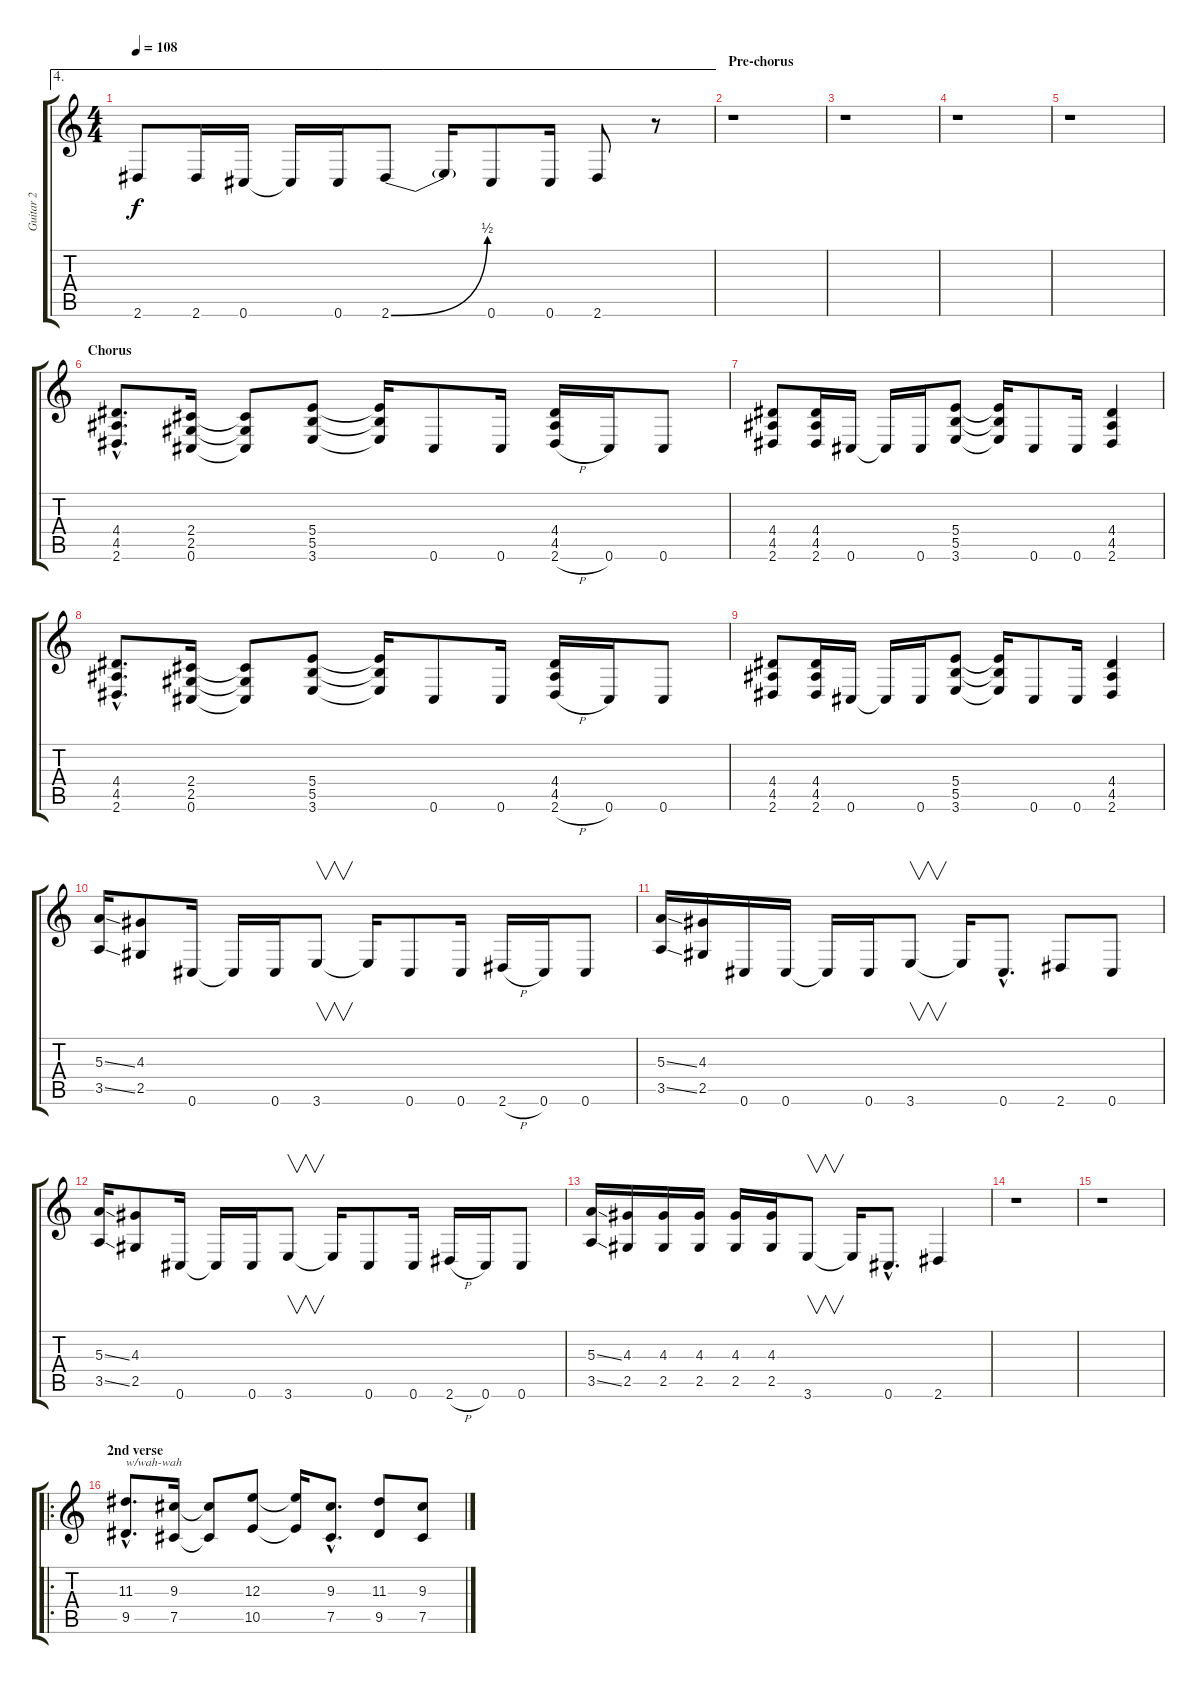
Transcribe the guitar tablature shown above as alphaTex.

\track ("Guitar 2" "Guitar 2") {instrument distortionguitar}
\staff {score tabs}
\tuning (Db4 Ab3 E3 B2 Gb2 Db2) {hide}
\ae 4
\ts (4 4)
\tempo 108
\clef g2
\ks c
2.6.8{dy f} 2.6.16 0.6.16 0.6{t}.16 0.6.16 2.6{be (bend 0 0 60 2)}.8 2.6{t}.16 0.6.8 0.6.16 2.6.8 r.8 |
\section ("" "Pre-chorus")
r.1 |
r.1 |
r.1 |
r.1 |
\section ("" "Chorus")
(4.4{hac} 4.5{hac} 2.6{hac}).8{d} (2.4 2.5 0.6).16 (2.4{t} 2.5{t} 0.6{t}).8 (5.4 5.5 3.6).8 (5.4{t} 5.5{t} 3.6{t}).16 0.6.8 0.6.16 (4.4 4.5 2.6{h}).16 0.6.16 0.6.8 |
(4.4 4.5 2.6).8 (4.4 4.5 2.6).16 0.6.16 0.6{t}.16 0.6.16 (5.4 5.5 3.6).8 (5.4{t} 5.5{t} 3.6{t}).16 0.6.8 0.6.16 (4.4 4.5 2.6).4 |
(4.4{hac} 4.5{hac} 2.6{hac}).8{d} (2.4 2.5 0.6).16 (2.4{t} 2.5{t} 0.6{t}).8 (5.4 5.5 3.6).8 (5.4{t} 5.5{t} 3.6{t}).16 0.6.8 0.6.16 (4.4 4.5 2.6{h}).16 0.6.16 0.6.8 |
(4.4 4.5 2.6).8 (4.4 4.5 2.6).16 0.6.16 0.6{t}.16 0.6.16 (5.4 5.5 3.6).8 (5.4{t} 5.5{t} 3.6{t}).16 0.6.8 0.6.16 (4.4 4.5 2.6).4 |
(5.3{ss} 3.5{ss}).16 (4.3 2.5).8 0.6.16 0.6{t}.16 0.6.16 3.6.8{v} 3.6{t}.16 0.6.8 0.6.16 2.6{h}.16 0.6.16 0.6.8 |
(5.3{ss} 3.5{ss}).16 (4.3 2.5).16 0.6.16 0.6.16 0.6{t}.16 0.6.16 3.6.8{v} 3.6{t}.16 0.6{hac}.8{d} 2.6.8 0.6.8 |
(5.3{ss} 3.5{ss}).16 (4.3 2.5).8 0.6.16 0.6{t}.16 0.6.16 3.6.8{v} 3.6{t}.16 0.6.8 0.6.16 2.6{h}.16 0.6.16 0.6.8 |
(5.3{ss} 3.5{ss}).16 (4.3 2.5).16 (4.3 2.5).16 (4.3 2.5).16 (4.3 2.5).16 (4.3 2.5).16 3.6.8{v} 3.6{t}.16 0.6{hac}.8{d} 2.6.4 |
r.1 |
r.1 |
\ro
\section ("" "2nd verse")
(11.3{hac} 9.5{hac}).8{d txt "w/wah-wah"} (9.3 7.5).16 (9.3{t} 7.5{t}).8 (12.3 10.5).8 (12.3{t} 10.5{t}).16 (9.3{hac} 7.5{hac}).8{d} (11.3 9.5).8 (9.3 7.5).8
